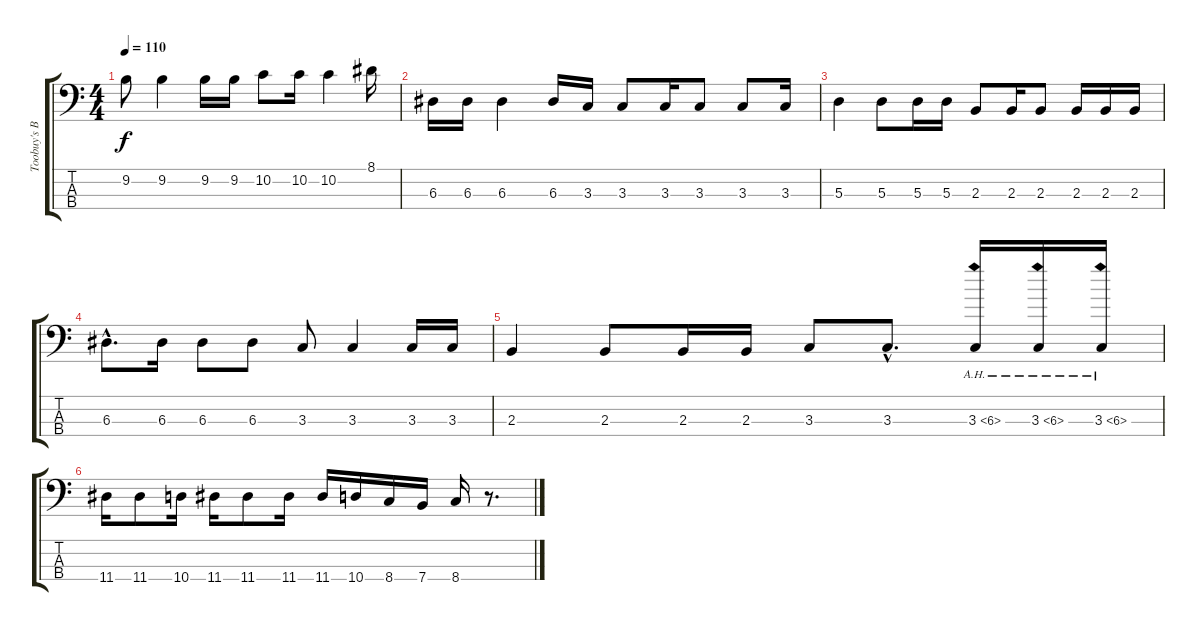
\track ("Toobuy's Bass" "Toobuy's B") {instrument electricbassfinger}
\staff {score tabs}
\tuning (G2 D2 A1 E1) {hide}
\ts (4 4)
\tempo 110
\clef f4
\ks c
9.2.8{dy f} 9.2.4 9.2.16 9.2.16 10.2.8 10.2.16 10.2.4 8.1.16 |
6.3.16 6.3.16 6.3.4 6.3.16 3.3.16 3.3.8 3.3.16 3.3.8 3.3.8 3.3.16 |
5.3.4 5.3.8 5.3.16 5.3.16 2.3.8 2.3.16 2.3.8 2.3.16 2.3.16 2.3.16 |
6.3{hac}.8{d} 6.3.16 6.3.8 6.3.8 3.3.8 3.3.4 3.3.16 3.3.16 |
2.3.4 2.3.8 2.3.16 2.3.16 3.3.8 3.3{hac}.8{d} 3.3{ah 3}.16 3.3{ah 3}.16 3.3{ah 3}.16 |
11.4.16{volume 16} 11.4.8 10.4.16 11.4.16 11.4.8 11.4.16 11.4.16 10.4.16 8.4.16 7.4.16 8.4.16 r.8{d}
